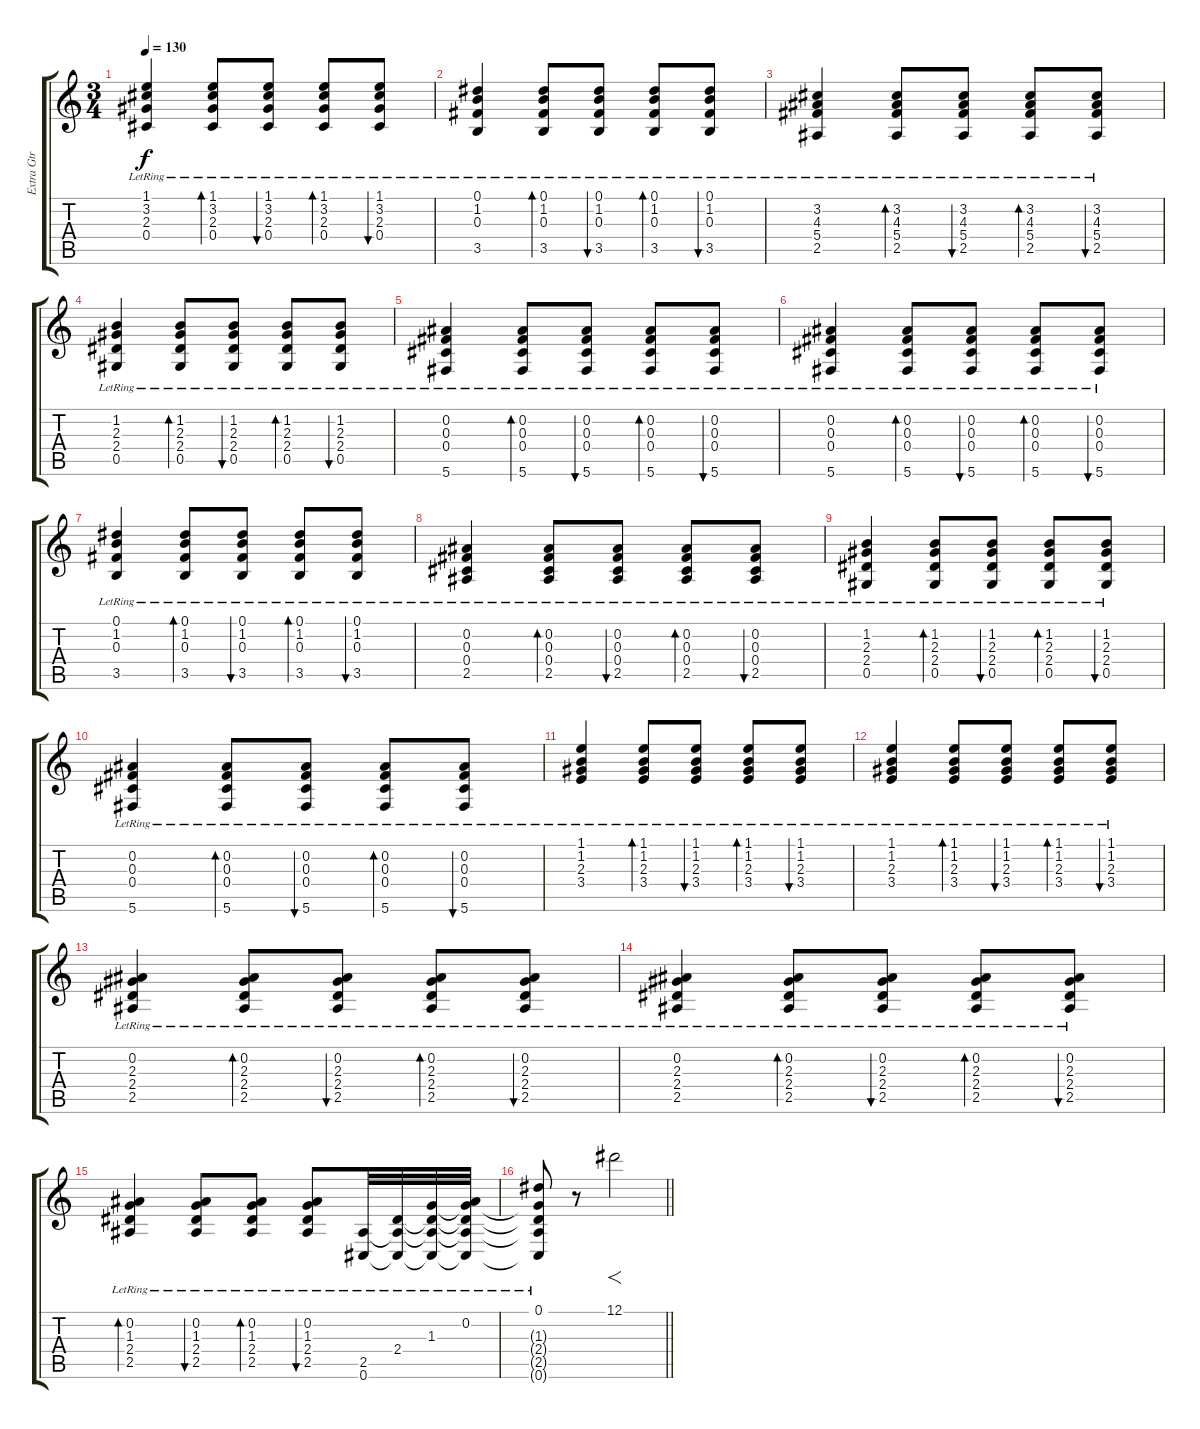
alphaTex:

\track ("Extra Gtr" "Extra Gtr") {instrument distortionguitar}
\staff {score tabs}
\tuning (Eb4 Bb3 Gb3 Db3 Ab2 Db2) {hide}
\ts (3 4)
\tempo 130
\clef g2
\ks c
(1.1 3.2 2.3{lr} 0.4).4{dy f} (1.1 3.2 2.3{lr} 0.4).8{bd 60} (1.1 3.2 2.3{lr} 0.4).8{bu 60} (1.1 3.2 2.3{lr} 0.4).8{bd 60} (1.1 3.2 2.3{lr} 0.4).8{bu 60} |
(0.1 1.2 0.3{lr} 3.5).4 (0.1 1.2 0.3{lr} 3.5).8{bd 60} (0.1 1.2 0.3{lr} 3.5).8{bu 60} (0.1 1.2 0.3{lr} 3.5).8{bd 60} (0.1 1.2 0.3{lr} 3.5).8{bu 60} |
(3.2 4.3{lr} 5.4 2.5).4 (3.2 4.3{lr} 5.4 2.5).8{bd 60} (3.2 4.3{lr} 5.4 2.5).8{bu 60} (3.2 4.3{lr} 5.4 2.5).8{bd 60} (3.2 4.3{lr} 5.4 2.5).8{bu 60} |
(1.2 2.3{lr} 2.4 0.5).4 (1.2 2.3{lr} 2.4 0.5).8{bd 60} (1.2 2.3{lr} 2.4 0.5).8{bu 60} (1.2 2.3{lr} 2.4 0.5).8{bd 60} (1.2 2.3{lr} 2.4 0.5).8{bu 60} |
(0.2 0.3{lr} 0.4 5.6).4 (0.2 0.3{lr} 0.4 5.6).8{bd 60} (0.2 0.3{lr} 0.4 5.6).8{bu 60} (0.2 0.3{lr} 0.4 5.6).8{bd 60} (0.2 0.3{lr} 0.4 5.6).8{bu 60} |
(0.2 0.3{lr} 0.4 5.6).4 (0.2 0.3{lr} 0.4 5.6).8{bd 60} (0.2 0.3{lr} 0.4 5.6).8{bu 60} (0.2 0.3{lr} 0.4 5.6).8{bd 60} (0.2 0.3{lr} 0.4 5.6).8{bu 60} |
(0.1 1.2 0.3{lr} 3.5).4 (0.1 1.2 0.3{lr} 3.5).8{bd 60} (0.1 1.2 0.3{lr} 3.5).8{bu 60} (0.1 1.2 0.3{lr} 3.5).8{bd 60} (0.1 1.2 0.3{lr} 3.5).8{bu 60} |
(0.2 0.3{lr} 0.4 2.5).4 (0.2 0.3{lr} 0.4 2.5).8{bd 60} (0.2 0.3{lr} 0.4 2.5).8{bu 60} (0.2 0.3{lr} 0.4 2.5).8{bd 60} (0.2 0.3{lr} 0.4 2.5).8{bu 60} |
(1.2 2.3{lr} 2.4 0.5).4 (1.2 2.3{lr} 2.4 0.5).8{bd 60} (1.2 2.3{lr} 2.4 0.5).8{bu 60} (1.2 2.3{lr} 2.4 0.5).8{bd 60} (1.2 2.3{lr} 2.4 0.5).8{bu 60} |
(0.2 0.3{lr} 0.4 5.6).4 (0.2 0.3{lr} 0.4 5.6).8{bd 60} (0.2 0.3{lr} 0.4 5.6).8{bu 60} (0.2 0.3{lr} 0.4 5.6).8{bd 60} (0.2 0.3{lr} 0.4 5.6).8{bu 60} |
(1.1 1.2 2.3{lr} 3.4).4 (1.1 1.2 2.3{lr} 3.4).8{bd 60} (1.1 1.2 2.3{lr} 3.4).8{bu 60} (1.1 1.2 2.3{lr} 3.4).8{bd 60} (1.1 1.2 2.3{lr} 3.4).8{bu 60} |
(1.1 1.2 2.3{lr} 3.4).4 (1.1 1.2 2.3{lr} 3.4).8{bd 60} (1.1 1.2 2.3{lr} 3.4).8{bu 60} (1.1 1.2 2.3{lr} 3.4).8{bd 60} (1.1 1.2 2.3{lr} 3.4).8{bu 60} |
(0.2 2.3{lr} 2.4 2.5).4 (0.2 2.3{lr} 2.4 2.5).8{bd 60} (0.2 2.3{lr} 2.4 2.5).8{bu 60} (0.2 2.3{lr} 2.4 2.5).8{bd 60} (0.2 2.3{lr} 2.4 2.5).8{bu 60} |
(0.2 2.3{lr} 2.4 2.5).4 (0.2 2.3{lr} 2.4 2.5).8{bd 60} (0.2 2.3{lr} 2.4 2.5).8{bu 60} (0.2 2.3{lr} 2.4 2.5).8{bd 60} (0.2 2.3{lr} 2.4 2.5).8{bu 60} |
(0.2 1.3{lr} 2.4 2.5).4{bd 120} (0.2 1.3{lr} 2.4 2.5).8{bu 60} (0.2 1.3{lr} 2.4 2.5).8{bd 60} (0.2 1.3{lr} 2.4 2.5).8{bu 60} (2.5{lr} 0.6).32 (2.4{lr} 2.5{t} 0.6{t}).32 (1.3{lr} 2.4{t} 2.5{t} 0.6{t}).32 (0.2{lr} 1.3{t} 2.4{t} 2.5{t} 0.6{t}).32 |
\barLineRight lightlight
(0.1{lr} 1.3{t} 2.4{t} 2.5{t} 0.6{t}).8 r.8{volume 0} 12.1.2{f volume 8 instrument distortionguitar}
